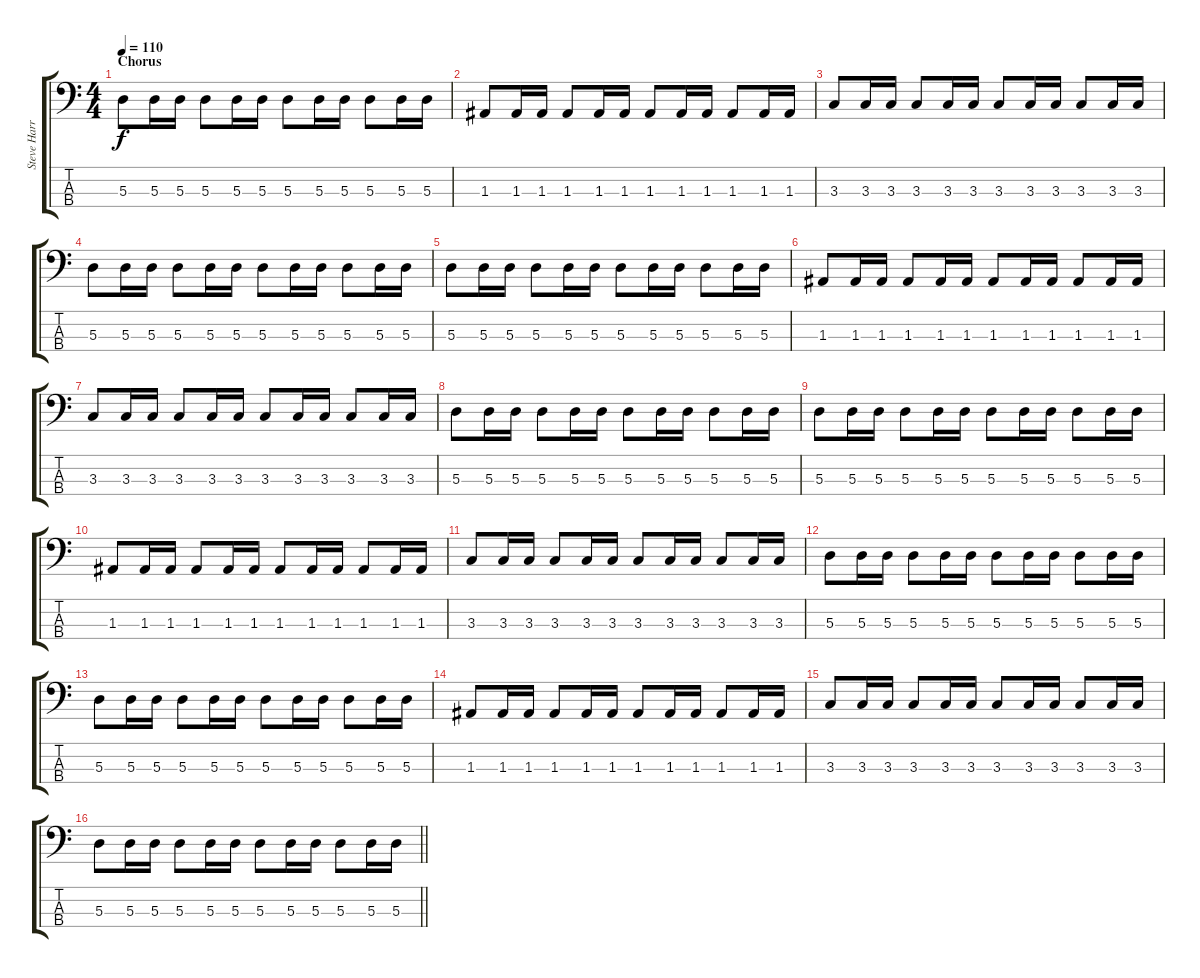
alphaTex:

\track ("Steve Harris" "Steve Harr") {instrument electricbassfinger}
\staff {score tabs}
\tuning (G2 D2 A1 E1) {hide}
\ts (4 4)
\section ("" "Chorus")
\tempo 110
\clef f4
\ks c
5.3.8{dy f} 5.3.16 5.3.16 5.3.8 5.3.16 5.3.16 5.3.8 5.3.16 5.3.16 5.3.8 5.3.16 5.3.16 |
1.3.8 1.3.16 1.3.16 1.3.8 1.3.16 1.3.16 1.3.8 1.3.16 1.3.16 1.3.8 1.3.16 1.3.16 |
3.3.8 3.3.16 3.3.16 3.3.8 3.3.16 3.3.16 3.3.8 3.3.16 3.3.16 3.3.8 3.3.16 3.3.16 |
5.3.8 5.3.16 5.3.16 5.3.8 5.3.16 5.3.16 5.3.8 5.3.16 5.3.16 5.3.8 5.3.16 5.3.16 |
5.3.8 5.3.16 5.3.16 5.3.8 5.3.16 5.3.16 5.3.8 5.3.16 5.3.16 5.3.8 5.3.16 5.3.16 |
1.3.8 1.3.16 1.3.16 1.3.8 1.3.16 1.3.16 1.3.8 1.3.16 1.3.16 1.3.8 1.3.16 1.3.16 |
3.3.8 3.3.16 3.3.16 3.3.8 3.3.16 3.3.16 3.3.8 3.3.16 3.3.16 3.3.8 3.3.16 3.3.16 |
5.3.8 5.3.16 5.3.16 5.3.8 5.3.16 5.3.16 5.3.8 5.3.16 5.3.16 5.3.8 5.3.16 5.3.16 |
5.3.8 5.3.16 5.3.16 5.3.8 5.3.16 5.3.16 5.3.8 5.3.16 5.3.16 5.3.8 5.3.16 5.3.16 |
1.3.8 1.3.16 1.3.16 1.3.8 1.3.16 1.3.16 1.3.8 1.3.16 1.3.16 1.3.8 1.3.16 1.3.16 |
3.3.8 3.3.16 3.3.16 3.3.8 3.3.16 3.3.16 3.3.8 3.3.16 3.3.16 3.3.8 3.3.16 3.3.16 |
5.3.8 5.3.16 5.3.16 5.3.8 5.3.16 5.3.16 5.3.8 5.3.16 5.3.16 5.3.8 5.3.16 5.3.16 |
5.3.8 5.3.16 5.3.16 5.3.8 5.3.16 5.3.16 5.3.8 5.3.16 5.3.16 5.3.8 5.3.16 5.3.16 |
1.3.8 1.3.16 1.3.16 1.3.8 1.3.16 1.3.16 1.3.8 1.3.16 1.3.16 1.3.8 1.3.16 1.3.16 |
3.3.8 3.3.16 3.3.16 3.3.8 3.3.16 3.3.16 3.3.8 3.3.16 3.3.16 3.3.8 3.3.16 3.3.16 |
\barLineRight lightlight
5.3.8 5.3.16 5.3.16 5.3.8 5.3.16 5.3.16 5.3.8 5.3.16 5.3.16 5.3.8 5.3.16 5.3.16
